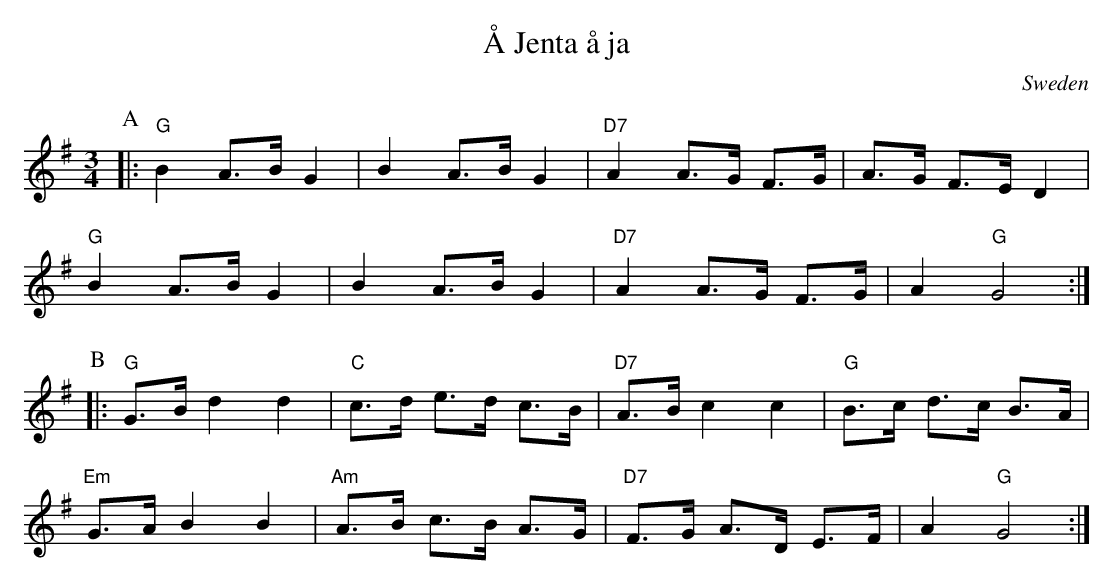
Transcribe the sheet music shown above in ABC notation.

X:1
T:\AA Jenta \aa ja
O:Sweden
M:3/4
L:1/8
K:G
P:A
|: "G"B2 A>B G2 | B2 A>B G2 | "D7"A2 A>G F>G | A>G F>E D2 |
  "G"B2 A>B G2 | B2 A>B G2 | "D7"A2 A>G F>G | A2 "G"G4 :|
P:B
|: "G"G>B d2 d2 | "C"c>d e>d c>B | "D7"A>B c2 c2 | "G"B>c d>c B>A |
"Em"G>A B2 B2 | "Am"A>B c>B A>G | "D7"F>G A>D E>F | A2 "G"G4 :|
